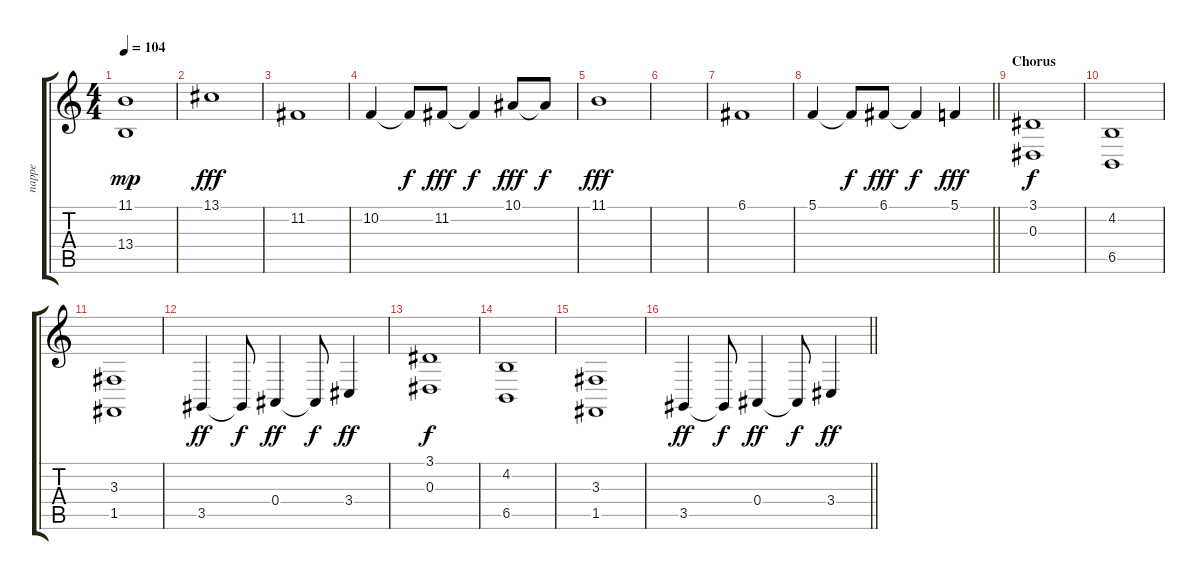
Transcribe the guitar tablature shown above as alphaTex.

\track ("nappe" "nappe") {instrument electricgrandpiano}
\staff {score tabs}
\tuning (C4 G3 Eb3 Bb2 F2 C2) {hide}
\ts (4 4)
\tempo 104
\clef g2
\ks c
(11.1 13.4).1{dy mp} |
13.1.1{dy fff} |
11.2.1 |
10.2.4 10.2{t}.8{dy f} 11.2.8{dy fff} 11.2{t}.4{dy f} 10.1.8{dy fff} 10.1{t}.8{dy f} |
11.1.1{dy fff} |
|
6.1.1 |
\barLineRight lightlight
5.1.4 5.1{t}.8{dy f} 6.1.8{dy fff} 6.1{t}.4{dy f} 5.1.4{dy fff} |
\section ("" "Chorus")
(3.1 0.3).1{dy f} |
(4.2 6.5).1 |
(3.3 1.5).1 |
3.5.4{dy ff} 3.5{t}.8{dy f} 0.4.4{dy ff} 0.4{t}.8{dy f} 3.4.4{dy ff} |
(3.1 0.3).1{dy f} |
(4.2 6.5).1 |
(3.3 1.5).1 |
\barLineRight lightlight
3.5.4{dy ff} 3.5{t}.8{dy f} 0.4.4{dy ff} 0.4{t}.8{dy f} 3.4.4{dy ff}
